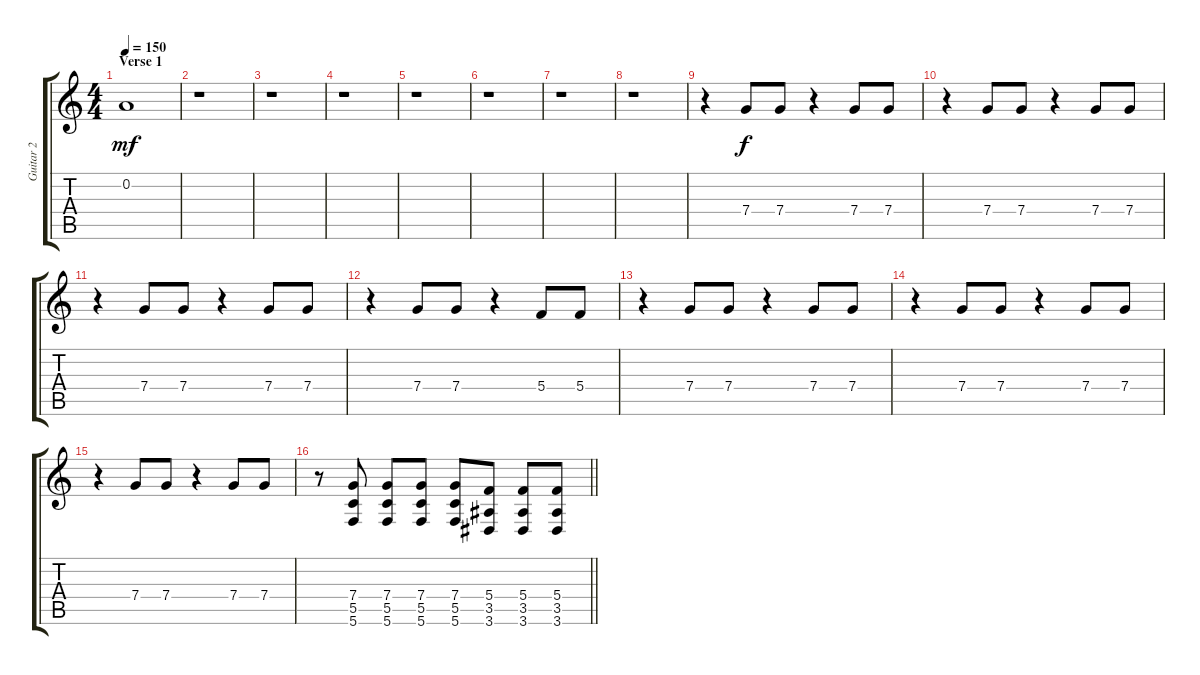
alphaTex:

\track ("Guitar 2" "Guitar 2") {instrument distortionguitar}
\staff {score tabs}
\tuning (D4 A3 F3 C3 G2 C2) {hide}
\ts (4 4)
\section ("" "Verse 1")
\tempo 150
\clef g2
\ks c
0.2.1{dy mf instrument electricguitarclean} |
r.1 |
r.1 |
r.1 |
r.1 |
r.1 |
r.1 |
r.1 |
r.4{volume 10 balance 12 instrument distortionguitar} 7.4.8{dy f} 7.4.8 r.4 7.4.8 7.4.8 |
r.4 7.4.8 7.4.8 r.4 7.4.8 7.4.8 |
r.4 7.4.8 7.4.8 r.4 7.4.8 7.4.8 |
r.4 7.4.8 7.4.8 r.4 5.4.8 5.4.8 |
r.4 7.4.8 7.4.8 r.4 7.4.8 7.4.8 |
r.4 7.4.8 7.4.8 r.4 7.4.8 7.4.8 |
r.4 7.4.8 7.4.8 r.4 7.4.8 7.4.8 |
\barLineRight lightlight
r.8 (7.4 5.5 5.6).8 (7.4 5.5 5.6).8 (7.4 5.5 5.6).8 (7.4 5.5 5.6).8 (5.4 3.5 3.6).8 (5.4 3.5 3.6).8 (5.4 3.5 3.6).8
